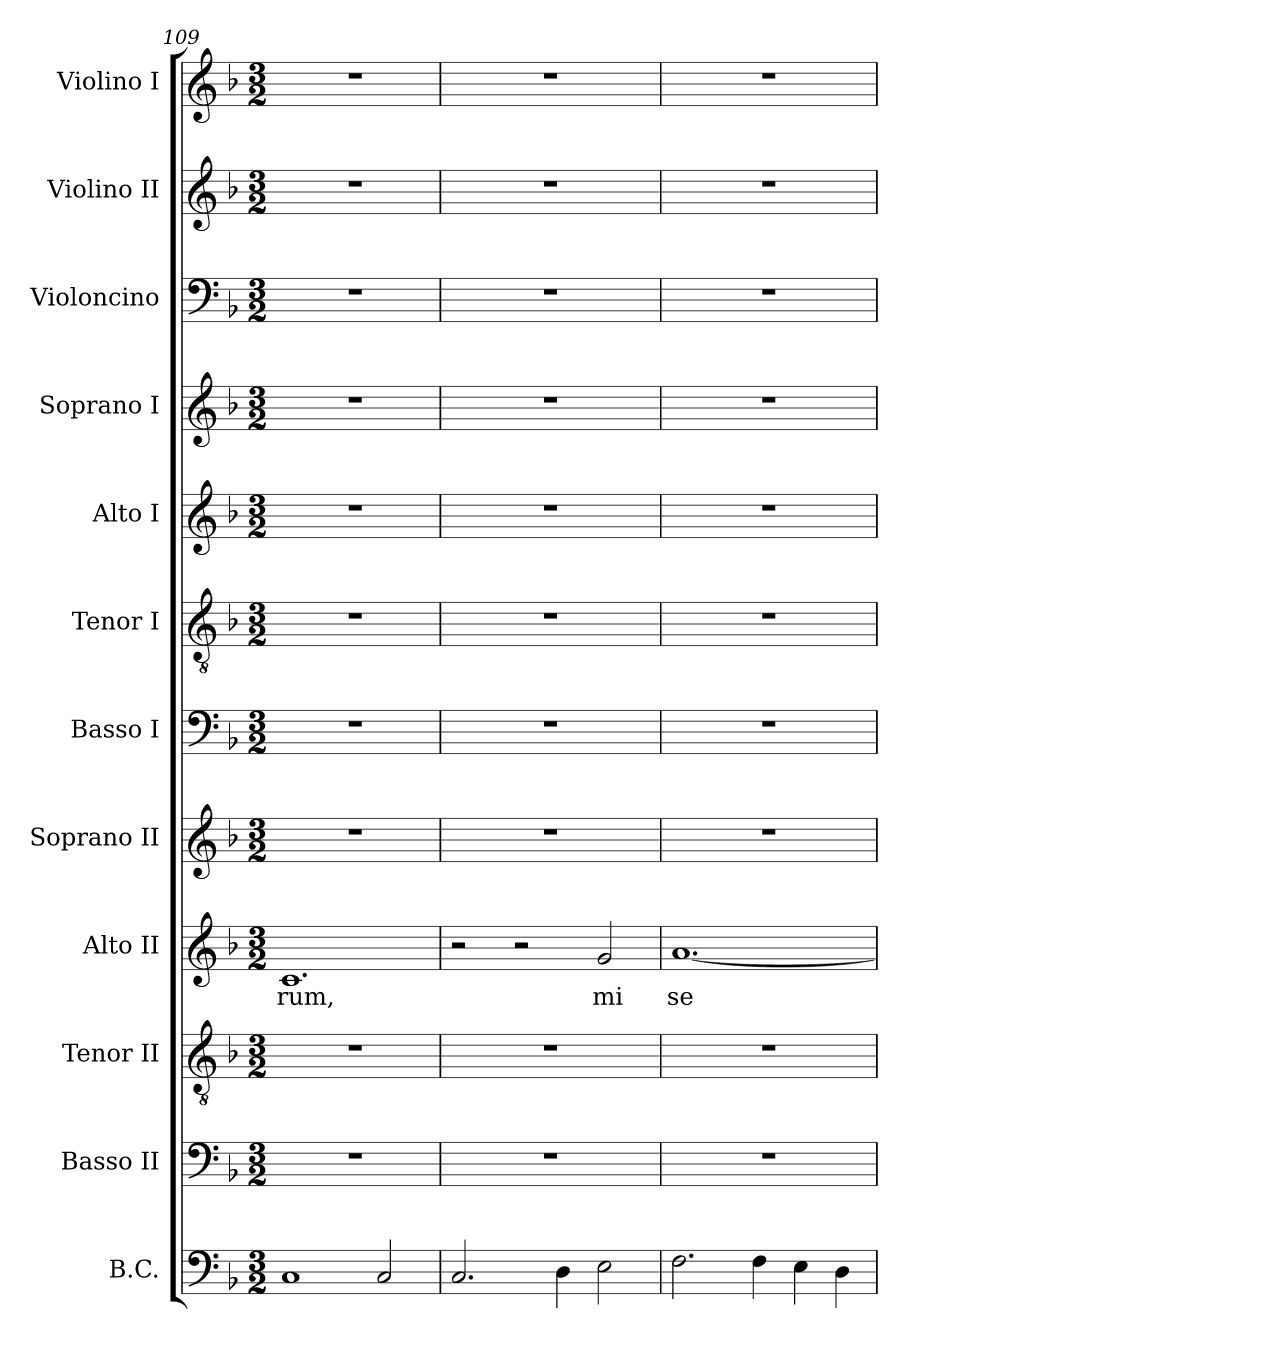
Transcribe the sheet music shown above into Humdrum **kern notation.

**kern	**kern	**kern	**kern	**text	**kern	**kern	**kern	**kern	**kern	**kern	**kern	**kern
*part12	*part11	*part10	*part9	*part9	*part8	*part7	*part6	*part5	*part4	*part3	*part2	*part1
*staff12	*staff11	*staff10	*staff9	*staff9	*staff8	*staff7	*staff6	*staff5	*staff4	*staff3	*staff2	*staff1
*I"B.C.	*I"Basso II	*I"Tenor II	*I"Alto II	*	*I"Soprano II	*I"Basso I	*I"Tenor I	*I"Alto I	*I"Soprano I	*I"Violoncino	*I"Violino II	*I"Violino I
*I'BC	*I'B 2	*I'T 2	*I'A 2	*	*I'S 2	*I'B 1	*I'T 1	*I'A 1	*I'S 1	*I'Vc.	*I'Vln. II	*I'Vln. I
*clefF4	*clefF4	*clefGv2	*clefG2	*	*clefG2	*clefF4	*clefGv2	*clefG2	*clefG2	*clefF4	*clefG2	*clefG2
*k[b-]	*k[b-]	*k[b-]	*k[b-]	*	*k[b-]	*k[b-]	*k[b-]	*k[b-]	*k[b-]	*k[b-]	*k[b-]	*k[b-]
*F:	*F:	*F:	*F:	*	*F:	*F:	*F:	*F:	*F:	*F:	*F:	*F:
*M3/2	*M3/2	*M3/2	*M3/2	*	*M3/2	*M3/2	*M3/2	*M3/2	*M3/2	*M3/2	*M3/2	*M3/2
=109	=109	=109	=109	=109	=109	=109	=109	=109	=109	=109	=109	=109
!	!	!	!	!LO:LY:b	!	!	!	!	!	!	!	!
1C	1.r	1.r	1.c	-rum,	1.r	1.r	1.r	1.r	1.r	1.r	1.r	1.r
2C/	.	.	.	.	.	.	.	.	.	.	.	.
=110	=110	=110	=110	=110	=110	=110	=110	=110	=110	=110	=110	=110
2.C/	1.r	1.r	2r	.	1.r	1.r	1.r	1.r	1.r	1.r	1.r	1.r
.	.	.	2r	.	.	.	.	.	.	.	.	.
4D\	.	.	.	.	.	.	.	.	.	.	.	.
!	!	!	!	!LO:LY:b	!	!	!	!	!	!	!	!
2E\	.	.	2g/	mi	.	.	.	.	.	.	.	.
=111	=111	=111	=111	=111	=111	=111	=111	=111	=111	=111	=111	=111
!	!	!	!	!LO:LY:b	!	!	!	!	!	!	!	!
2.F\	1.r	1.r	[1.a	se-	1.r	1.r	1.r	1.r	1.r	1.r	1.r	1.r
4F\	.	.	.	.	.	.	.	.	.	.	.	.
4E\	.	.	.	.	.	.	.	.	.	.	.	.
4D\	.	.	.	.	.	.	.	.	.	.	.	.
=	=	=	=	=	=	=	=	=	=	=	=	=
*-	*-	*-	*-	*-	*-	*-	*-	*-	*-	*-	*-	*-
